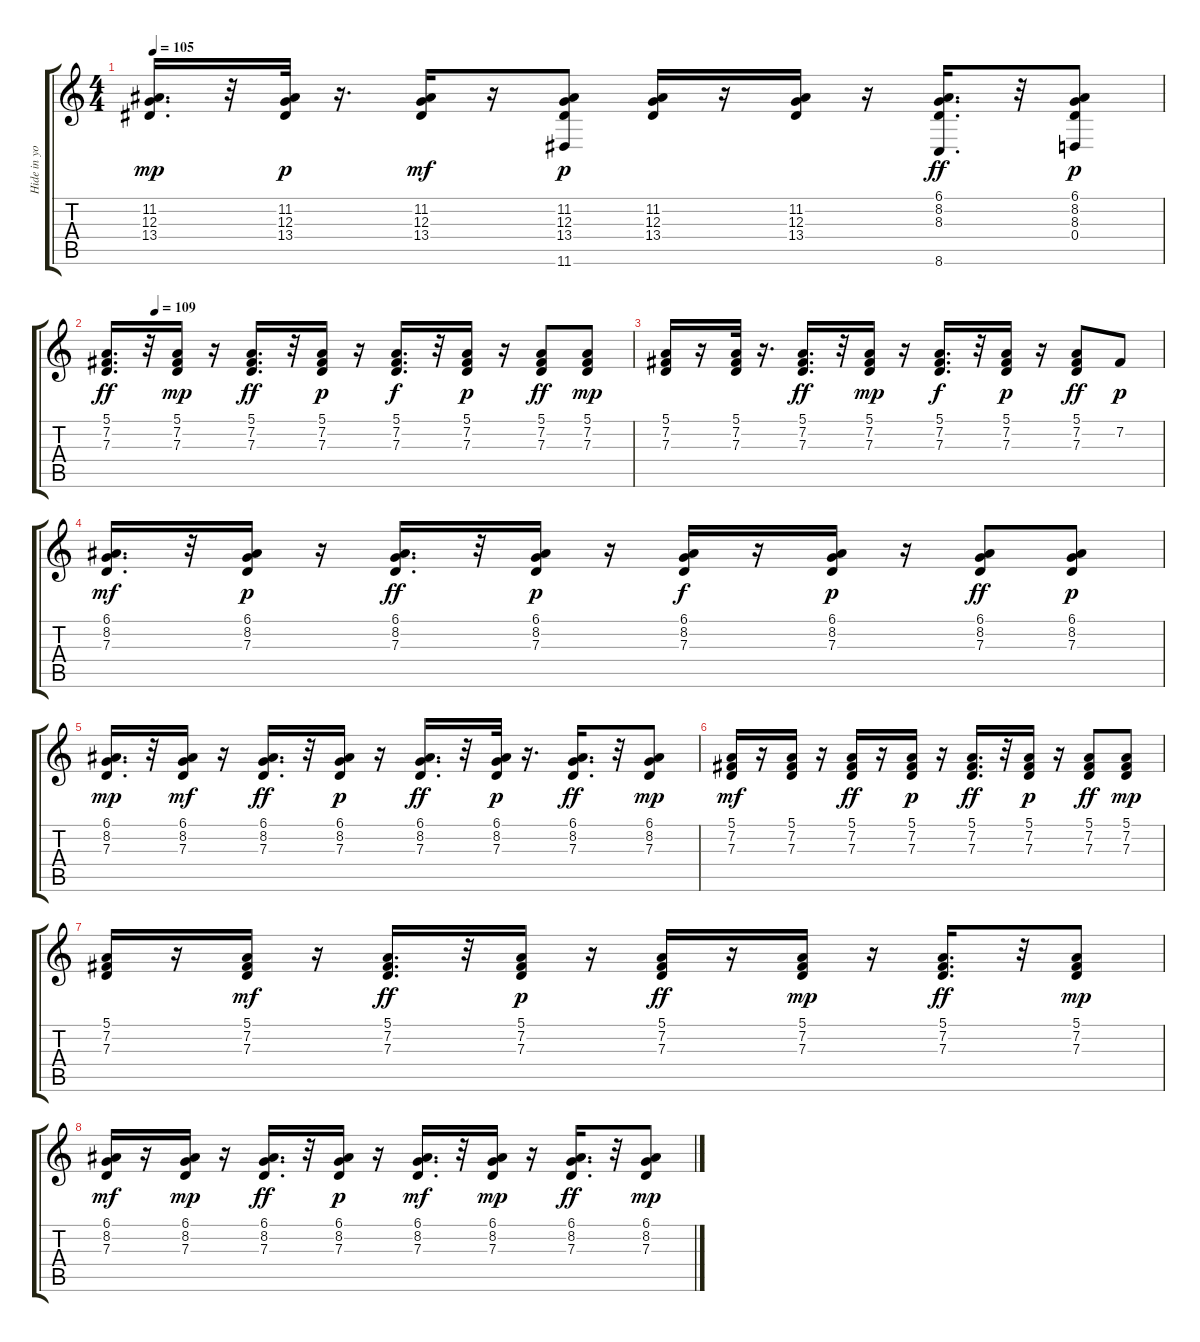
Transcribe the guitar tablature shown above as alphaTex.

\track ("Hide in your shell" "Hide in yo") {instrument electricpiano2}
\staff {score tabs}
\tuning (E4 B3 G3 D3 A2 E2) {hide}
\ts (4 4)
\tempo 105
\clef g2
\ks c
(11.2 12.3 13.4).16{d dy mp} r.32 (11.2 12.3 13.4).32{dy p} r.16{d} (11.2 12.3 13.4).16{dy mf} r.16 (11.2 12.3 13.4 11.6).8{dy p} (11.2 12.3 13.4).16 r.16 (11.2 12.3 13.4).16 r.16 (6.1 8.2 8.3 8.6).16{d dy ff} r.32 (6.1 8.2 8.3 0.4).8{dy p} |
\tempo (109 0.09375)
(5.1 7.2 7.3).16{d dy ff} r.32 (5.1 7.2 7.3).16{dy mp} r.16 (5.1 7.2 7.3).16{d dy ff} r.32 (5.1 7.2 7.3).16{dy p} r.16 (5.1 7.2 7.3).16{d dy f} r.32 (5.1 7.2 7.3).16{dy p} r.16 (5.1 7.2 7.3).8{dy ff} (5.1 7.2 7.3).8{dy mp} |
(5.1 7.2 7.3).16 r.16 (5.1 7.2 7.3).32 r.16{d} (5.1 7.2 7.3).16{d dy ff} r.32 (5.1 7.2 7.3).16{dy mp} r.16 (5.1 7.2 7.3).16{d dy f} r.32 (5.1 7.2 7.3).16{dy p} r.16 (5.1 7.2 7.3).8{dy ff} 7.2.8{dy p} |
(6.1 8.2 7.3).16{d dy mf} r.32 (6.1 8.2 7.3).16{dy p} r.16 (6.1 8.2 7.3).16{d dy ff} r.32 (6.1 8.2 7.3).16{dy p} r.16 (6.1 8.2 7.3).16{dy f} r.16 (6.1 8.2 7.3).16{dy p} r.16 (6.1 8.2 7.3).8{dy ff} (6.1 8.2 7.3).8{dy p} |
(6.1 8.2 7.3).16{d dy mp} r.32 (6.1 8.2 7.3).16{dy mf} r.16 (6.1 8.2 7.3).16{d dy ff} r.32 (6.1 8.2 7.3).16{dy p} r.16 (6.1 8.2 7.3).16{d dy ff} r.32 (6.1 8.2 7.3).32{dy p} r.16{d} (6.1 8.2 7.3).16{d dy ff} r.32 (6.1 8.2 7.3).8{dy mp} |
(5.1 7.2 7.3).16{dy mf} r.16 (5.1 7.2 7.3).16 r.16 (5.1 7.2 7.3).16{dy ff} r.16 (5.1 7.2 7.3).16{dy p} r.16 (5.1 7.2 7.3).16{d dy ff} r.32 (5.1 7.2 7.3).16{dy p} r.16 (5.1 7.2 7.3).8{dy ff} (5.1 7.2 7.3).8{dy mp} |
(5.1 7.2 7.3).16 r.16 (5.1 7.2 7.3).16{dy mf} r.16 (5.1 7.2 7.3).16{d dy ff} r.32 (5.1 7.2 7.3).16{dy p} r.16 (5.1 7.2 7.3).16{dy ff} r.16 (5.1 7.2 7.3).16{dy mp} r.16 (5.1 7.2 7.3).16{d dy ff} r.32 (5.1 7.2 7.3).8{dy mp} |
(6.1 8.2 7.3).16{dy mf} r.16 (6.1 8.2 7.3).16{dy mp} r.16 (6.1 8.2 7.3).16{d dy ff} r.32 (6.1 8.2 7.3).16{dy p} r.16 (6.1 8.2 7.3).16{d dy mf} r.32 (6.1 8.2 7.3).16{dy mp} r.16 (6.1 8.2 7.3).16{d dy ff} r.32 (6.1 8.2 7.3).8{dy mp}
